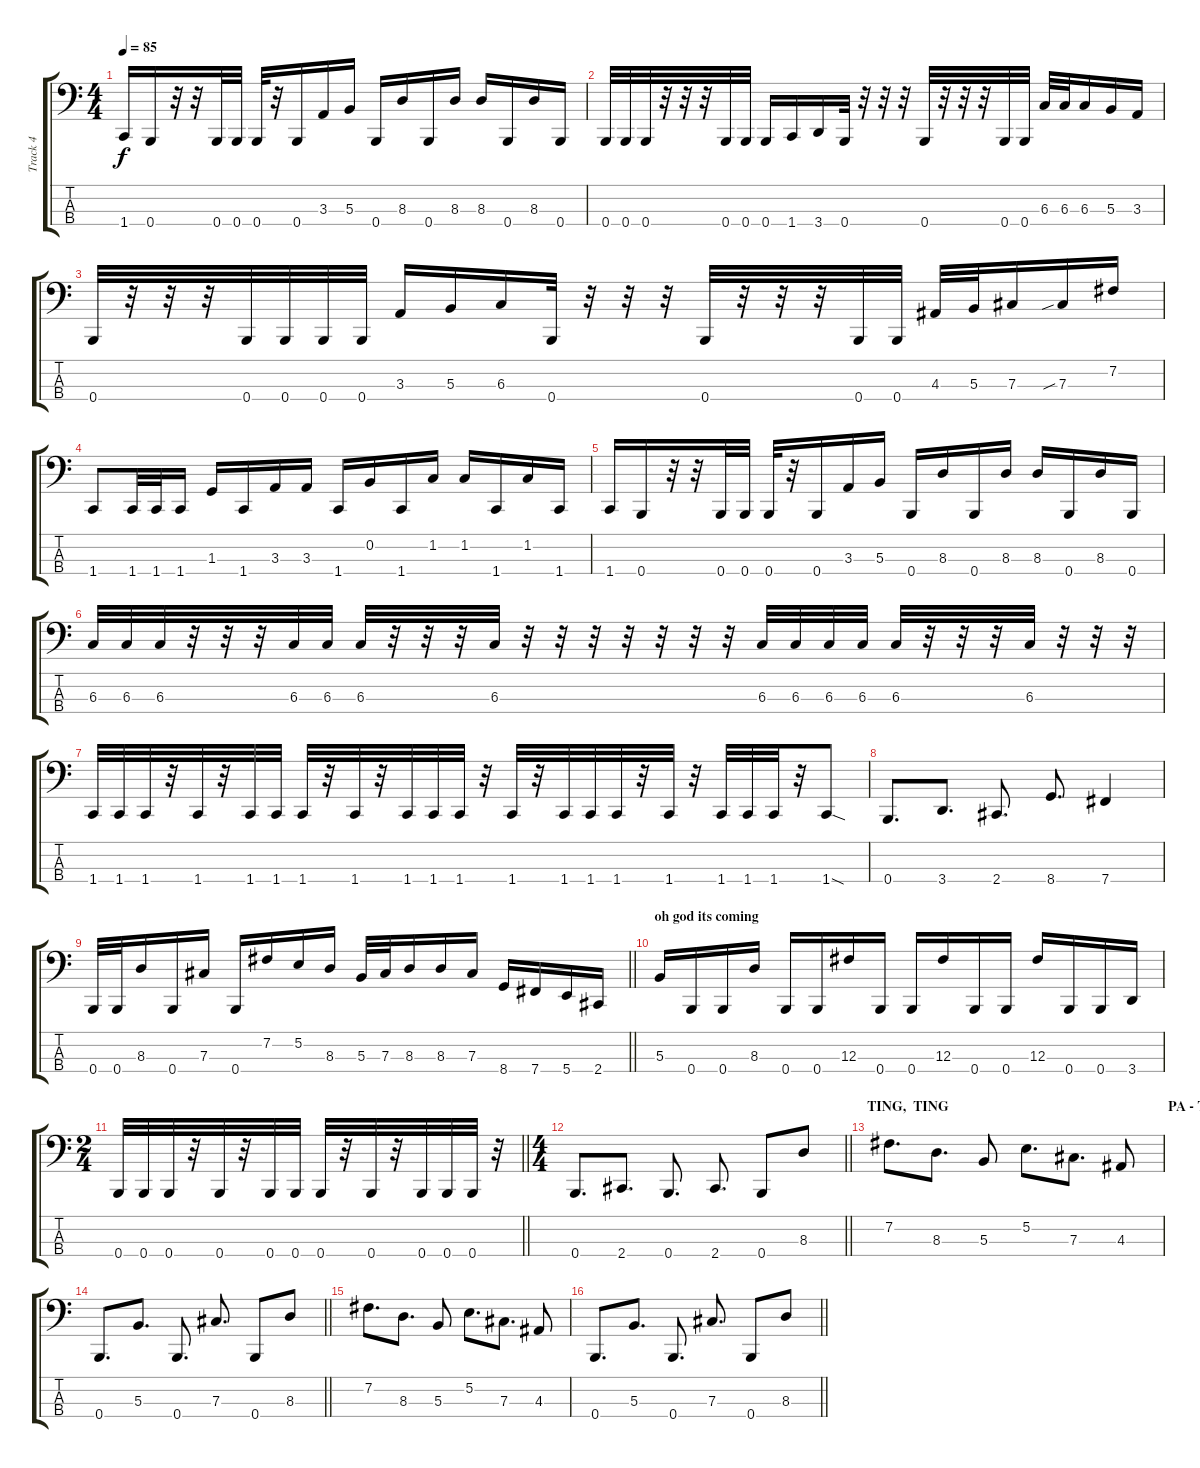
\track ("Track 4" "Track 4") {instrument electricbasspick}
\staff {score tabs}
\tuning (E2 B1 Gb1 B0) {hide}
\ts (4 4)
\tempo 85
\clef f4
\ks c
1.4.16{dy f} 0.4.16 r.32 r.32 0.4.32 0.4.32 0.4.32 r.32 0.4.16 3.3.16 5.3.16 0.4.16 8.3.16 0.4.16 8.3.16 8.3.16 0.4.16 8.3.16 0.4.16 |
0.4.32 0.4.32 0.4.32 r.32 r.32 r.32 0.4.32 0.4.32 0.4.16 1.4.16 3.4.16 0.4.32 r.32 r.32 r.32 0.4.32 r.32 r.32 r.32 0.4.32 0.4.32 6.3.32 6.3.32 6.3.16 5.3.16 3.3.16 |
0.4.32 r.32 r.32 r.32 0.4.32 0.4.32 0.4.32 0.4.32 3.3.16 5.3.16 6.3.16 0.4.32 r.32 r.32 r.32 0.4.32 r.32 r.32 r.32 0.4.32 0.4.32 4.3.32 5.3.32 7.3.16 7.3{sib}.16 7.2.16 |
1.4.8 1.4.32 1.4.32 1.4.16 1.3.16 1.4.16 3.3.16 3.3.16 1.4.16 0.2.16 1.4.16 1.2.16 1.2.16 1.4.16 1.2.16 1.4.16 |
1.4.16 0.4.16 r.32 r.32 0.4.32 0.4.32 0.4.32 r.32 0.4.16 3.3.16 5.3.16 0.4.16 8.3.16 0.4.16 8.3.16 8.3.16 0.4.16 8.3.16 0.4.16 |
6.3.32 6.3.32 6.3.32 r.32 r.32 r.32 6.3.32 6.3.32 6.3.32 r.32 r.32 r.32 6.3.32 r.32 r.32 r.32 r.32 r.32 r.32 r.32 6.3.32 6.3.32 6.3.32 6.3.32 6.3.32 r.32 r.32 r.32 6.3.32 r.32 r.32 r.32 |
1.4.32 1.4.32 1.4.32 r.32 1.4.32 r.32 1.4.32 1.4.32 1.4.32 r.32 1.4.32 r.32 1.4.32 1.4.32 1.4.32 r.32 1.4.32 r.32 1.4.32 1.4.32 1.4.32 r.32 1.4.32 r.32 1.4.32 1.4.32 1.4.32 r.32 1.4{sod}.8 |
0.4.8{d} 3.4.8{d} 2.4.8{d} 8.4.8{d} 7.4.4 |
\barLineRight lightlight
0.4.32 0.4.32 8.3.16 0.4.16 7.3.16 0.4.16 7.2.16 5.2.16 8.3.16 5.3.32 7.3.32 8.3.16 8.3.16 7.3.16 8.4.16 7.4.16 5.4.16 2.4.16 |
\section ("" "oh god its coming")
5.3.16 0.4.16 0.4.16 8.3.16 0.4.16 0.4.16 12.3.16 0.4.16 0.4.16 12.3.16 0.4.16 0.4.16 12.3.16 0.4.16 0.4.16 3.4.16 |
\ts (2 4)
\barLineRight lightlight
0.4.32 0.4.32 0.4.32 r.32 0.4.32 r.32 0.4.32 0.4.32 0.4.32 r.32 0.4.32 r.32 0.4.32 0.4.32 0.4.32 r.32 |
\ts (4 4)
\section ("" "                                                                                     TING,  TING")
\barLineRight lightlight
0.4.8{d} 2.4.8{d} 0.4.8{d} 2.4.8{d} 0.4.8 8.3.8 |
\section ("" "                                                                                     PA - TING - PA")
7.2.8{d} 8.3.8{d} 5.3.8 5.2.8{d} 7.3.8{d} 4.3.8 |
\barLineRight lightlight
0.4.8{d} 5.3.8{d} 0.4.8{d} 7.3.8{d} 0.4.8 8.3.8 |
7.2.8{d} 8.3.8{d} 5.3.8 5.2.8{d} 7.3.8{d} 4.3.8 |
\barLineRight lightlight
0.4.8{d} 5.3.8{d} 0.4.8{d} 7.3.8{d} 0.4.8 8.3.8
